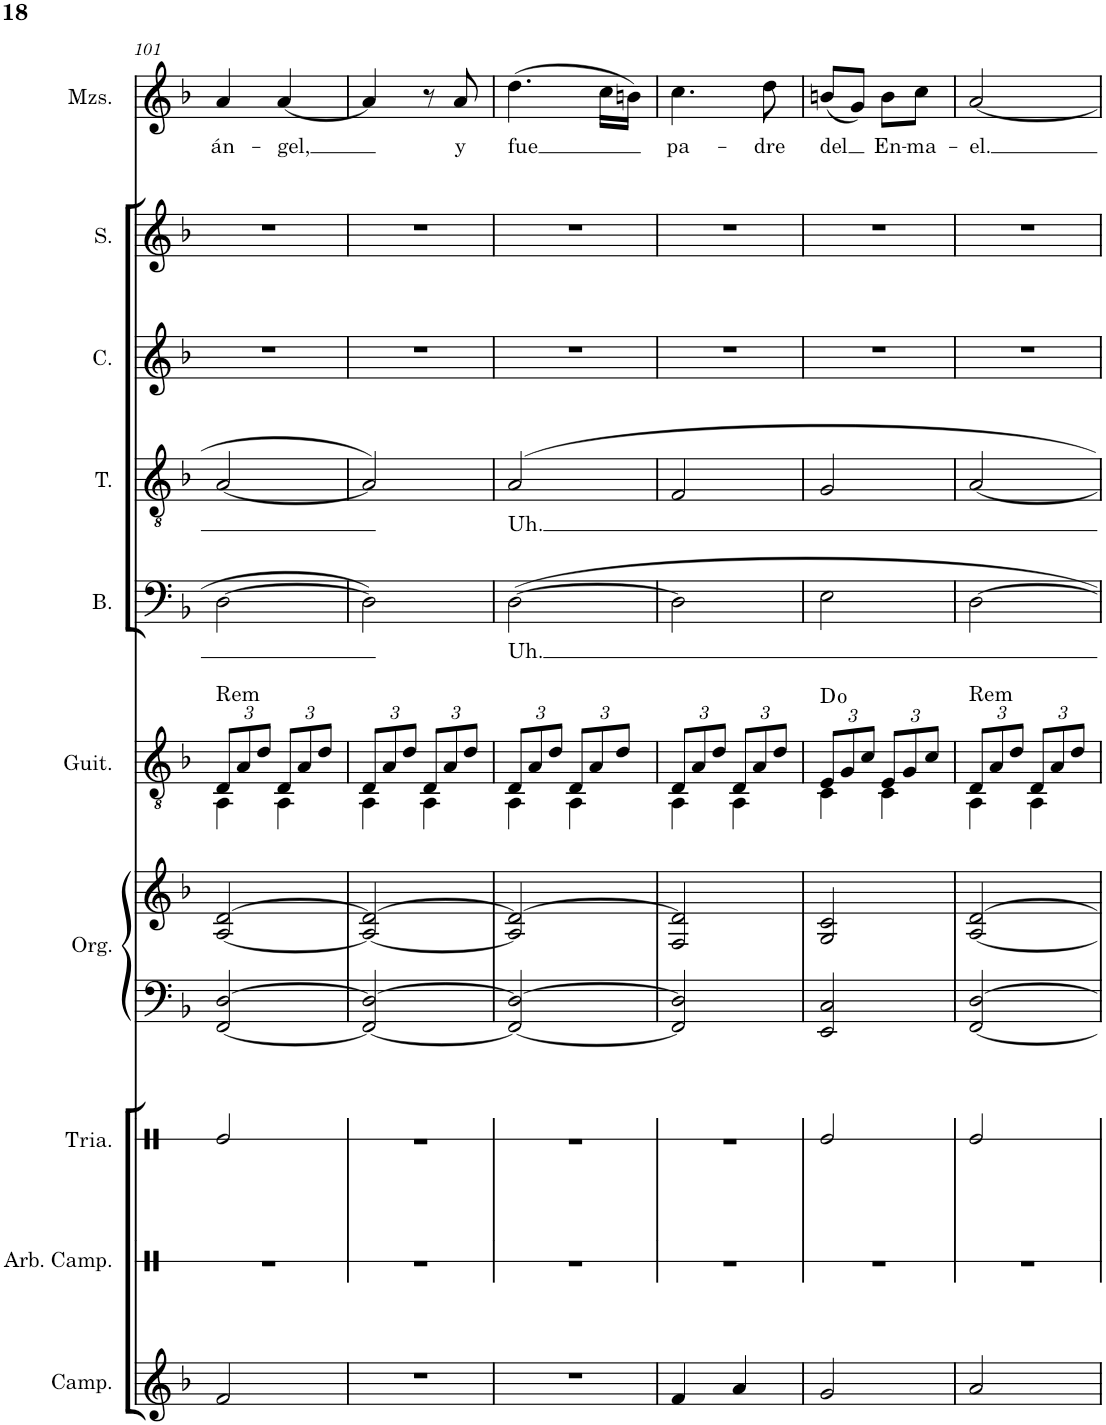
**kern	**kern	**kern	**kern	**kern	**kern	**harte	**kern	**text	**kern	**text	**kern	**kern	**kern	**text
*part10	*part9	*part8	*part7	*part7	*part6	*part6	*part5	*part5	*part4	*part4	*part3	*part2	*part1	*part1
*staff11	*staff10	*staff9	*staff8	*staff7	*staff6	*	*staff5	*staff5	*staff4	*staff4	*staff3	*staff2	*staff1	*staff1
*I"Campanillas	*I"Espectro	*I"Triángulo	*I"Órgano	*	*I"Guitarra	*	*I"Bajo	*	*I"Tenor	*	*I"Contralto	*I"Soprano	*I"Mezzo-soprano	*
*I'Camp.	*	*	*	*	*I'Guit.	*	*I'B.	*	*I'T.	*	*I'C.	*I'S.	*I'Mzs.	*
!!LO:PB:g=z
*clefG2	*clefX	*clefX	*clefF4	*clefG2	*clefGv2	*	*clefF4	*	*clefGv2	*	*clefG2	*clefG2	*clefG2	*
*Trd-7c-12	*	*	*	*	*	*	*	*	*	*	*	*	*	*
*k[b-]	*k[]	*k[]	*k[b-]	*k[b-]	*k[b-]	*	*k[b-]	*	*k[b-]	*	*k[b-]	*k[b-]	*k[b-]	*
*M2/4	*M2/4	*M2/4	*M2/4	*M2/4	*M2/4	*	*M2/4	*	*M2/4	*	*M2/4	*M2/4	*M2/4	*
*	*	*	*	*	*Xbrackettup	*	*	*	*	*	*	*	*	*
=101	=101	=101	=101	=101	=101	=101	=101	=101	=101	=101	=101	=101	=101	=101
*	*	*	*	*	*^	*	*	*	*	*	*	*	*	*
!	!	!	!	!	!	!	!LO:H:kt=Rem	!	!	!	!	!	!	!	!LO:LY:b
2f/	2r	2Re/	[2FF/ [2D/	[2A/ [2d/	12D/L	4AA\	N	[2D\	.	[2A/	.	2r	2r	4a/	án-
.	.	.	.	.	12A/	.	.	.	.	.	.	.	.	.	.
.	.	.	.	.	12d/J	.	.	.	.	.	.	.	.	.	.
!	!	!	!	!	!	!	!	!	!	!	!	!	!	!	!LO:LY:b
.	.	.	.	.	12D/L	4AA\	.	.	.	.	.	.	.	[4a/	-gel,
.	.	.	.	.	12A/	.	.	.	.	.	.	.	.	.	.
.	.	.	.	.	12d/J	.	.	.	.	.	.	.	.	.	.
=102	=102	=102	=102	=102	=102	=102	=102	=102	=102	=102	=102	=102	=102	=102	=102
2r	2r	2r	2FF/_ 2D/_	2A/_ 2d/_	12D/L	4AA\	.	2D\]	.	2A/]	.	2r	2r	4a/]	.
.	.	.	.	.	12A/	.	.	.	.	.	.	.	.	.	.
.	.	.	.	.	12d/J	.	.	.	.	.	.	.	.	.	.
.	.	.	.	.	12D/L	4AA\	.	.	.	.	.	.	.	8r	.
.	.	.	.	.	12A/	.	.	.	.	.	.	.	.	.	.
!	!	!	!	!	!	!	!	!	!	!	!	!	!	!	!LO:LY:b
.	.	.	.	.	.	.	.	.	.	.	.	.	.	8a/	y
.	.	.	.	.	12d/J	.	.	.	.	.	.	.	.	.	.
=103	=103	=103	=103	=103	=103	=103	=103	=103	=103	=103	=103	=103	=103	=103	=103
!	!	!	!	!	!	!	!	!	!LO:LY:b	!	!LO:LY:b	!	!	!	!LO:LY:b
2r	2r	2r	2FF/_ 2D/_	2A/] 2d/_	12D/L	4AA\	.	[2D\	Uh.	2A/	Uh.	2r	2r	(4.dd\	fue
.	.	.	.	.	12A/	.	.	.	.	.	.	.	.	.	.
.	.	.	.	.	12d/J	.	.	.	.	.	.	.	.	.	.
.	.	.	.	.	12D/L	4AA\	.	.	.	.	.	.	.	.	.
.	.	.	.	.	12A/	.	.	.	.	.	.	.	.	.	.
.	.	.	.	.	.	.	.	.	.	.	.	.	.	16cc\LL	.
.	.	.	.	.	12d/J	.	.	.	.	.	.	.	.	.	.
.	.	.	.	.	.	.	.	.	.	.	.	.	.	16bn\JJ)	.
=104	=104	=104	=104	=104	=104	=104	=104	=104	=104	=104	=104	=104	=104	=104	=104
!	!	!	!	!	!	!	!	!	!	!	!	!	!	!	!LO:LY:b
4f/	2r	2r	2FF/] 2D/]	2F/ 2d/]	12D/L	4AA\	.	2D\]	.	2F/	.	2r	2r	4.cc\	pa-
.	.	.	.	.	12A/	.	.	.	.	.	.	.	.	.	.
.	.	.	.	.	12d/J	.	.	.	.	.	.	.	.	.	.
4a/	.	.	.	.	12D/L	4AA\	.	.	.	.	.	.	.	.	.
.	.	.	.	.	12A/	.	.	.	.	.	.	.	.	.	.
!	!	!	!	!	!	!	!	!	!	!	!	!	!	!	!LO:LY:b
.	.	.	.	.	.	.	.	.	.	.	.	.	.	8dd\	-dre
.	.	.	.	.	12d/J	.	.	.	.	.	.	.	.	.	.
=105	=105	=105	=105	=105	=105	=105	=105	=105	=105	=105	=105	=105	=105	=105	=105
!	!	!	!	!	!	!	!	!	!	!	!	!	!	!	!LO:LY:b
2g/	2r	2Re/	2EE/ 2C/	2G/ 2c/	12E/L	4C\	D:dim	2E\	.	2G/	.	2r	2r	(8bn/L	del
.	.	.	.	.	12G/	.	.	.	.	.	.	.	.	.	.
.	.	.	.	.	.	.	.	.	.	.	.	.	.	8g/J)	.
.	.	.	.	.	12c/J	.	.	.	.	.	.	.	.	.	.
!	!	!	!	!	!	!	!	!	!	!	!	!	!	!	!LO:LY:b
.	.	.	.	.	12E/L	4C\	.	.	.	.	.	.	.	8b\L	En-
.	.	.	.	.	12G/	.	.	.	.	.	.	.	.	.	.
!	!	!	!	!	!	!	!	!	!	!	!	!	!	!	!LO:LY:b
.	.	.	.	.	.	.	.	.	.	.	.	.	.	8cc\J	-ma-
.	.	.	.	.	12c/J	.	.	.	.	.	.	.	.	.	.
=106	=106	=106	=106	=106	=106	=106	=106	=106	=106	=106	=106	=106	=106	=106	=106
!	!	!	!	!	!	!	!LO:H:kt=Rem	!	!	!	!	!	!	!	!LO:LY:b
2a/	2r	2Re/	[2FF/ [2D/	[2A/ [2d/	12D/L	4AA\	N	[2D\	.	[2A/	.	2r	2r	[2a/	-el.
.	.	.	.	.	12An/	.	.	.	.	.	.	.	.	.	.
.	.	.	.	.	12d/J	.	.	.	.	.	.	.	.	.	.
.	.	.	.	.	12D/L	4AA\	.	.	.	.	.	.	.	.	.
.	.	.	.	.	12A/	.	.	.	.	.	.	.	.	.	.
.	.	.	.	.	12d/J	.	.	.	.	.	.	.	.	.	.
*	*	*	*	*	*v	*v	*	*	*	*	*	*	*	*	*
=	=	=	=	=	=	=	=	=	=	=	=	=	=	=
*-	*-	*-	*-	*-	*-	*-	*-	*-	*-	*-	*-	*-	*-	*-
